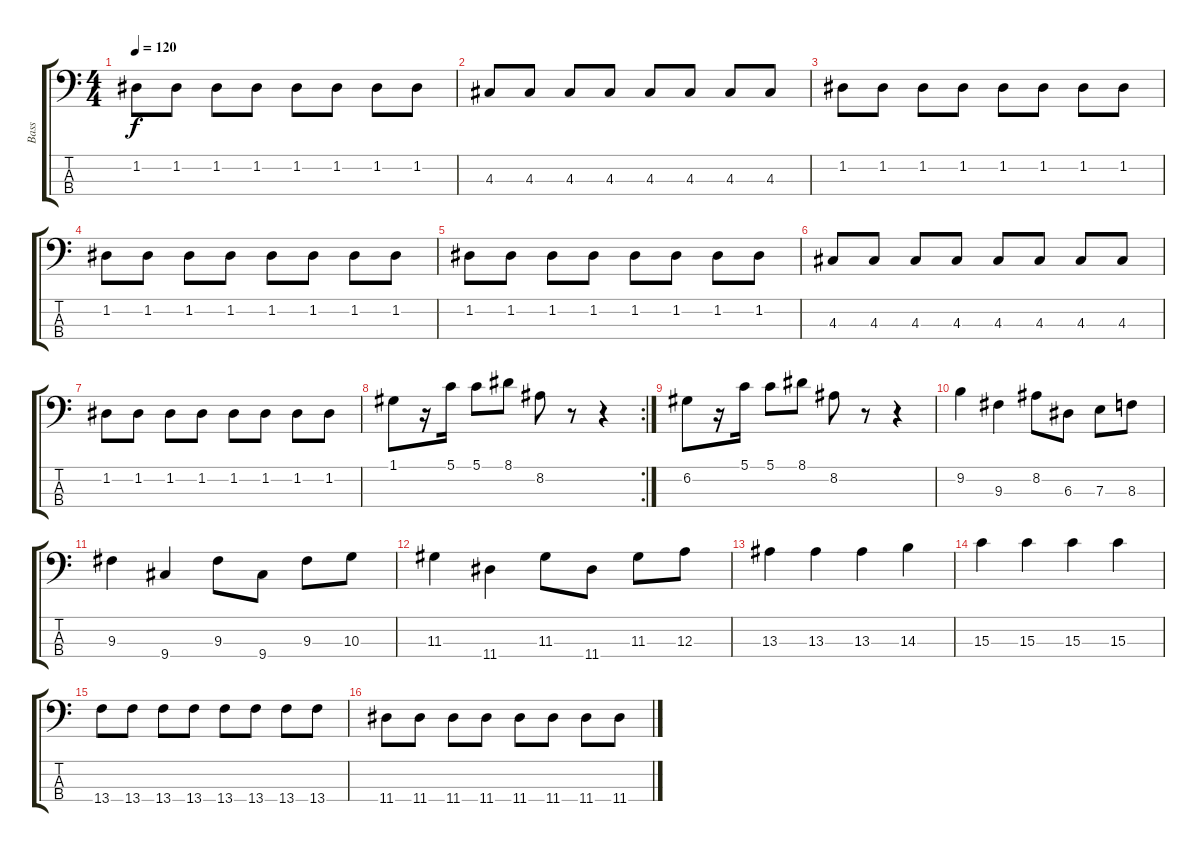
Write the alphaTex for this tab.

\track ("Bass" "Bass") {instrument electricbasspick}
\staff {score tabs}
\tuning (G2 D2 A1 E1) {hide}
\ts (4 4)
\tempo 120
\clef f4
\ks c
1.2.8{dy f} 1.2.8 1.2.8 1.2.8 1.2.8 1.2.8 1.2.8 1.2.8 |
4.3.8 4.3.8 4.3.8 4.3.8 4.3.8 4.3.8 4.3.8 4.3.8 |
1.2.8 1.2.8 1.2.8 1.2.8 1.2.8 1.2.8 1.2.8 1.2.8 |
1.2.8 1.2.8 1.2.8 1.2.8 1.2.8 1.2.8 1.2.8 1.2.8 |
1.2.8 1.2.8 1.2.8 1.2.8 1.2.8 1.2.8 1.2.8 1.2.8 |
4.3.8 4.3.8 4.3.8 4.3.8 4.3.8 4.3.8 4.3.8 4.3.8 |
1.2.8 1.2.8 1.2.8 1.2.8 1.2.8 1.2.8 1.2.8 1.2.8 |
\rc 2
1.1.8 r.16 5.1.16 5.1.8 8.1.8 8.2.8 r.8 r.4 |
6.2.8 r.16 5.1.16 5.1.8 8.1.8 8.2.8 r.8 r.4 |
9.2.4 9.3.4 8.2.8 6.3.8 7.3.8 8.3.8 |
9.3.4 9.4.4 9.3.8 9.4.8 9.3.8 10.3.8 |
11.3.4 11.4.4 11.3.8 11.4.8 11.3.8 12.3.8 |
13.3.4 13.3.4 13.3.4 14.3.4 |
15.3.4 15.3.4 15.3.4 15.3.4 |
13.4.8 13.4.8 13.4.8 13.4.8 13.4.8 13.4.8 13.4.8 13.4.8 |
11.4.8 11.4.8 11.4.8 11.4.8 11.4.8 11.4.8 11.4.8 11.4.8
